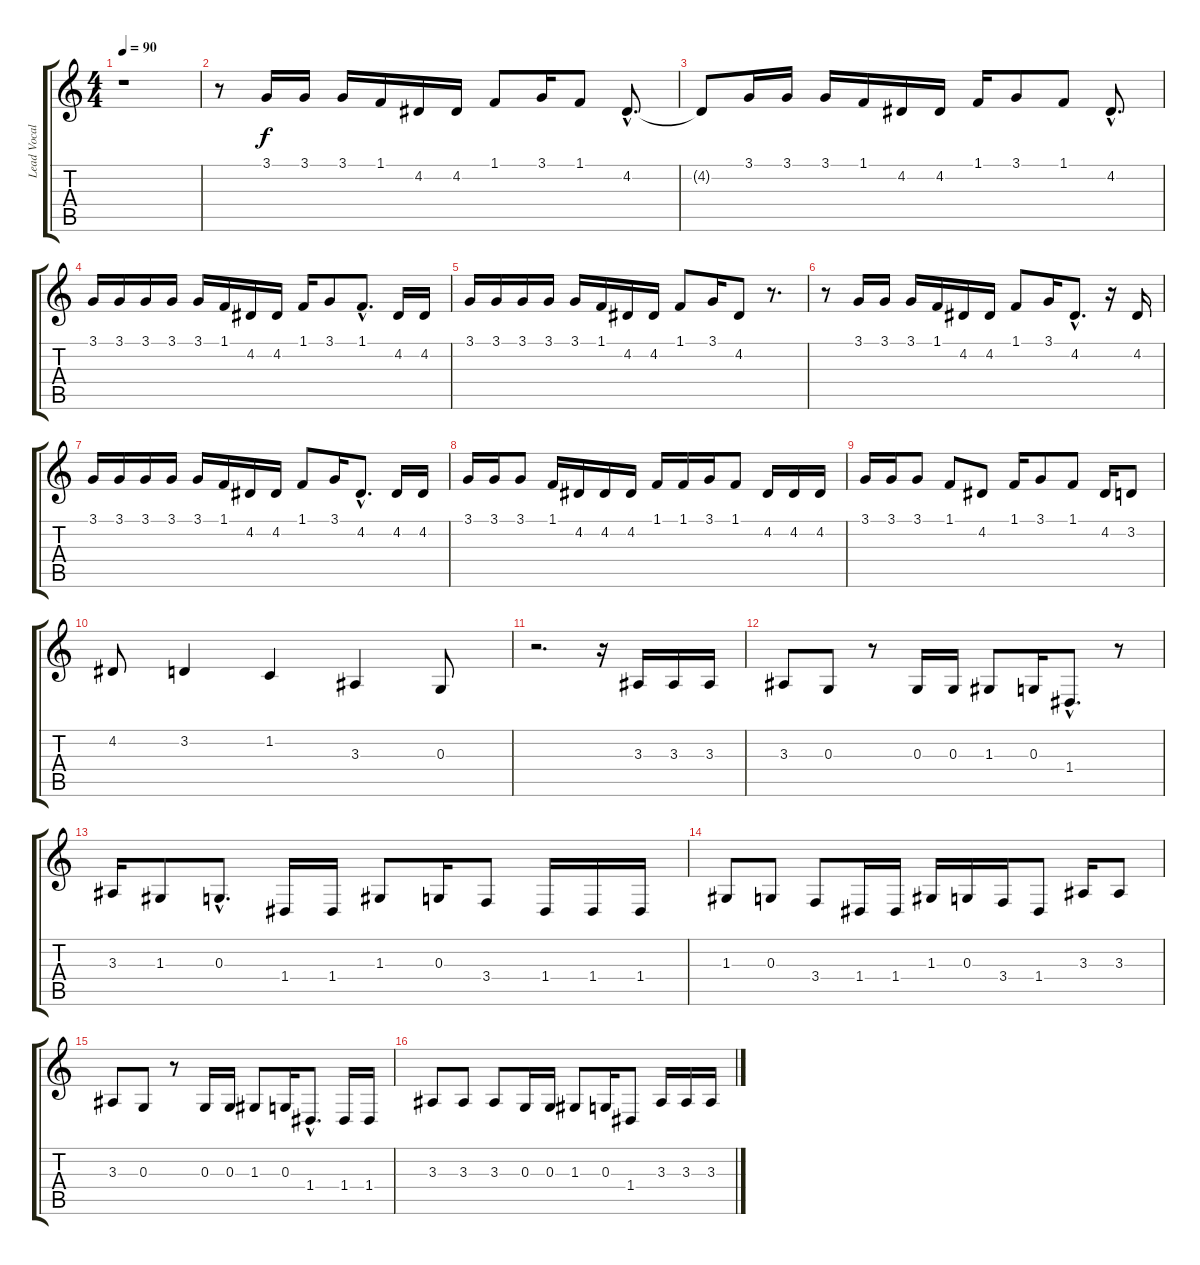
\track ("Lead Vocals" "Lead Vocal") {instrument tenorsax}
\staff {score tabs}
\tuning (E4 B3 G3 D3 A2 E2) {hide}
\ts (4 4)
\tempo 90
\clef g2
\ks c
r.1{dy f} |
r.8 3.1.16 3.1.16 3.1.16 1.1.16 4.2.16 4.2.16 1.1.8 3.1.16 1.1.8 4.2{hac}.8{d} |
4.2{t}.8 3.1.16 3.1.16 3.1.16 1.1.16 4.2.16 4.2.16 1.1.16 3.1.8 1.1.8 4.2{hac}.8{d} |
3.1.16 3.1.16 3.1.16 3.1.16 3.1.16 1.1.16 4.2.16 4.2.16 1.1.16 3.1.8 1.1{hac}.8{d} 4.2.16 4.2.16 |
3.1.16 3.1.16 3.1.16 3.1.16 3.1.16 1.1.16 4.2.16 4.2.16 1.1.8 3.1.16 4.2.8 r.8{d} |
r.8 3.1.16 3.1.16 3.1.16 1.1.16 4.2.16 4.2.16 1.1.8 3.1.16 4.2{hac}.8{d} r.16 4.2.16 |
3.1.16 3.1.16 3.1.16 3.1.16 3.1.16 1.1.16 4.2.16 4.2.16 1.1.8 3.1.16 4.2{hac}.8{d} 4.2.16 4.2.16 |
3.1.16 3.1.16 3.1.8 1.1.16 4.2.16 4.2.16 4.2.16 1.1.16 1.1.16 3.1.16 1.1.8 4.2.16 4.2.16 4.2.16 |
3.1.16 3.1.16 3.1.8 1.1.8 4.2.8 1.1.16 3.1.8 1.1.8 4.2.16 3.2.8 |
4.2.8 3.2.4 1.2.4 3.3.4 0.3.8 |
r.2{d} r.16 3.3.16 3.3.16 3.3.16 |
3.3.8 0.3.8 r.8 0.3.16 0.3.16 1.3.8 0.3.16 1.4{hac}.8{d} r.8 |
3.3.16 1.3.8 0.3{hac}.8{d} 1.4.16 1.4.16 1.3.8 0.3.16 3.4.8 1.4.16 1.4.16 1.4.16 |
1.3.8 0.3.8 3.4.8 1.4.16 1.4.16 1.3.16 0.3.16 3.4.16 1.4.8 3.3.16 3.3.8 |
3.3.8 0.3.8 r.8 0.3.16 0.3.16 1.3.8 0.3.16 1.4{hac}.8{d} 1.4.16 1.4.16 |
3.3.8 3.3.8 3.3.8 0.3.16 0.3.16 1.3.8 0.3.16 1.4.8 3.3.16 3.3.16 3.3.16
